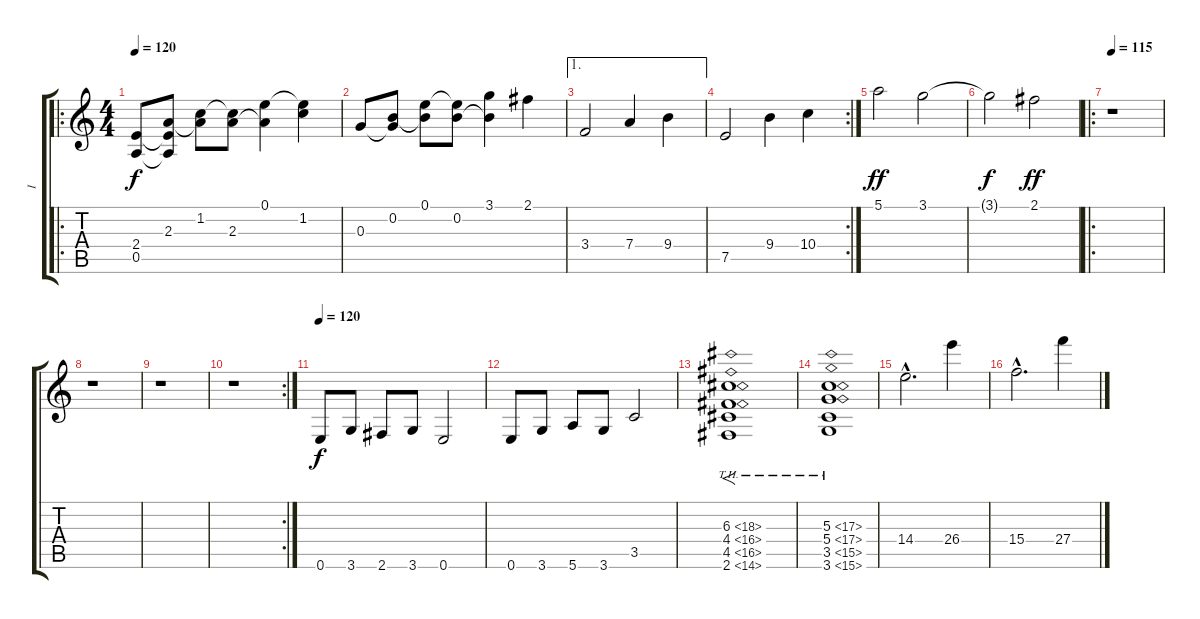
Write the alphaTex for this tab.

\track ("I" "I") {instrument contrabass}
\staff {score tabs}
\tuning (E4 B3 G3 D3 A2 E2) {hide}
\ro
\ts (4 4)
\tempo 120
\clef g2
\ks c
(2.4 0.5).8{dy f volume 8 balance 12} (2.3 2.4{t} 0.5{t}).8 (1.2 2.3{t}).8 (1.2{t} 2.3).8 (0.1 2.3{t}).4 (0.1{t} 1.2).4 |
0.3.8 (0.2 0.3{t}).8 (0.1 0.2{t}).8 (0.1{t} 0.2).8 (3.1 0.2{t}).4 2.1.4 |
\ae 1
3.4.2 7.4.4 9.4.4 |
\rc 2
7.5.2 9.4.4 10.4.4 |
5.1.2{dy ff} 3.1.2 |
3.1{t}.2{dy f} 2.1.2{dy ff} |
\ro
\tempo 115
r.1 |
r.1 |
r.1 |
\rc 2
r.1 |
\tempo 120
0.6.8{dy f volume 10 balance 8 instrument contrabass} 3.6.8 2.6.8 3.6.8 0.6.2 |
0.6.8 3.6.8 5.6.8 3.6.8 3.5.2 |
(6.3{th 12} 4.4{th 12} 4.5{th 12} 2.6{th 12}).1{f instrument choiraahs} |
(5.3{th 12} 5.4{th 12} 3.5{th 12} 3.6{th 12}).1 |
14.4{hac}.2{d} 26.4.4 |
15.4{hac}.2{d} 27.4.4
